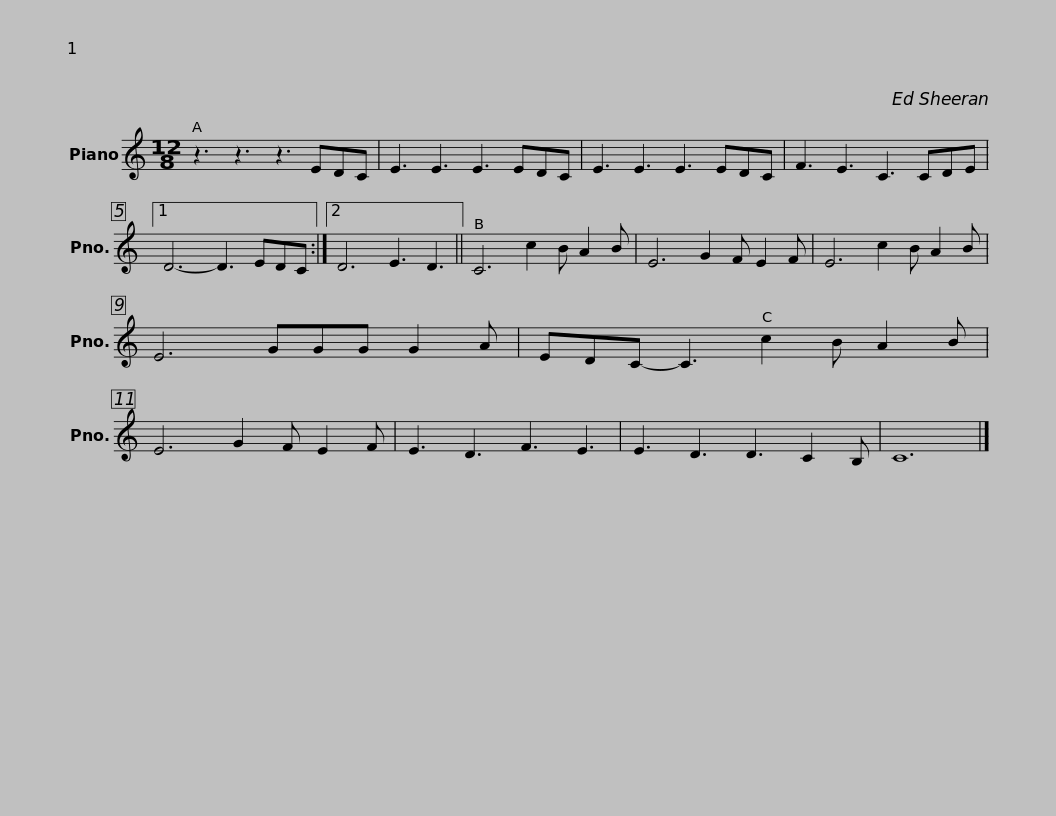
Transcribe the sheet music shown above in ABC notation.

X:1
L:1/8
M:12/8
I:linebreak $
K:C
V:1 treble
V:1
 z3 z3 z3 EDC | E3 E3 E3 EDC | E3 E3 E3 EDC | F3 E3 C3 CDE |1$ D6- D3 EDC :|2 %5
 D6 E3 D3 || C6 c2 B A2 B | E6 G2 F E2 F | E6 c2 B A2 B |$ E6 GGG G2 A | %10
 EDC- C3 c2 B A2 B | E6 G2 F E2 F | E3 D3 F3 E3 |$ E3 D3 D3 C2 B, | C12 |] %15
